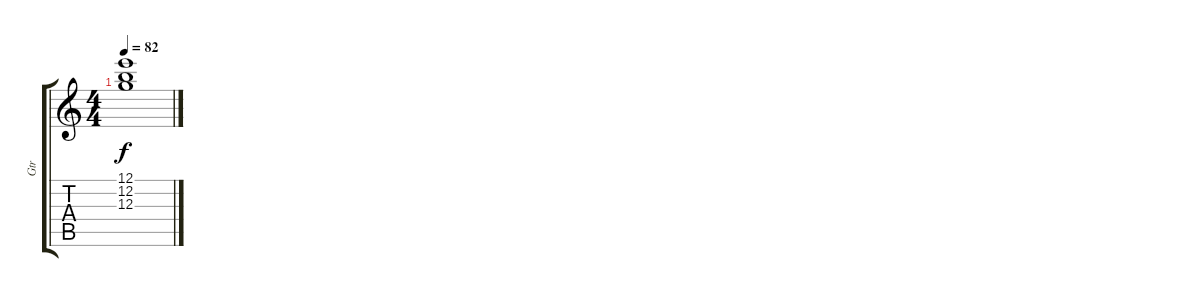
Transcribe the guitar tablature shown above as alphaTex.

\track ("Gtr" "Gtr") {instrument acousticguitarsteel}
\staff {score tabs}
\tuning (E4 B3 G3 D3 A2 E2) {hide}
\ts (4 4)
\tempo 82
\clef g2
\ks c
(12.1{t} 12.2{t} 12.3{t}).1{dy f}
